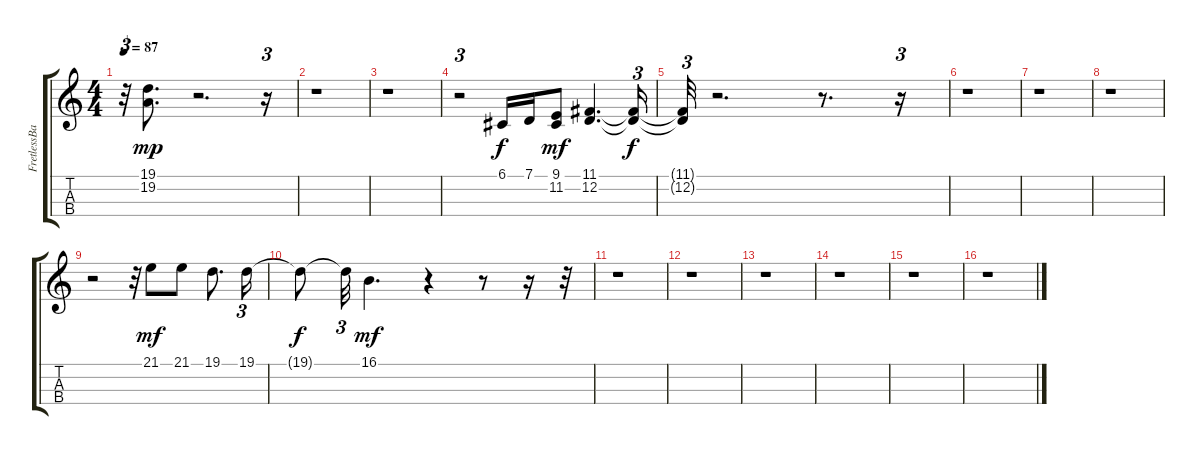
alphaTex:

\track ("FretlessBass" "FretlessBa") {instrument clarinet}
\staff {score tabs}
\tuning (G3 D3 A2 E2) {hide}
\ts (4 4)
\tempo 87
\clef g2
\ks c
r.32{tu (3 2) dy ff} (19.1 19.2).8{d dy mp} r.2{d} r.16{tu (3 2)} |
r.1 |
r.1 |
r.2{tu (3 2)} 6.1.16{dy f} 7.1.16 (9.1 11.2).8{dy mf} (11.1 12.2).4{d} (11.1{t} 12.2{t}).16{tu (3 2) dy f} |
(11.1{t} 12.2{t}).32{tu (3 2)} r.2{d} r.8{d} r.16{tu (3 2)} |
r.1 |
r.1 |
r.1 |
r.2 r.32{tu (3 2)} 21.1.8{dy mf} 21.1.8 19.1.8{d} 19.1.16{tu (3 2)} |
19.1{t}.8{dy f} 19.1{t}.32{tu (3 2)} 16.1.4{d dy mf} r.4 r.8 r.16 r.32 |
r.1 |
r.1 |
r.1 |
r.1 |
r.1 |
r.1
